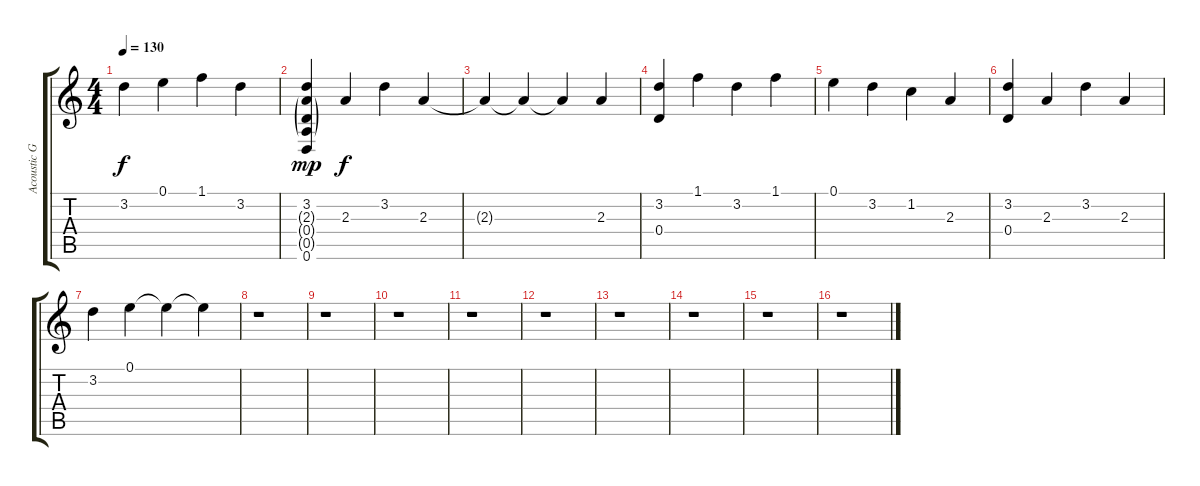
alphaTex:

\track ("Acoustic Guitar Drop D" "Acoustic G") {instrument acousticguitarnylon}
\staff {score tabs}
\tuning (E4 B3 G3 D3 A2 D2) {hide}
\ts (4 4)
\tempo 130
\clef g2
\ks c
3.2.4{dy f} 0.1.4 1.1.4 3.2.4 |
(3.2 2.3{g} 0.4{g} 0.5{g} 0.6).4{dy mp} 2.3.4{dy f} 3.2.4 2.3.4 |
2.3{t}.4 2.3{t}.4 2.3{t}.4 2.3.4 |
(3.2 0.4).4 1.1.4 3.2.4 1.1.4 |
0.1.4 3.2.4 1.2.4 2.3.4 |
(3.2 0.4).4 2.3.4 3.2.4 2.3.4 |
3.2.4 0.1.4 0.1{t}.4 0.1{t}.4 |
r.1 |
r.1 |
r.1 |
r.1 |
r.1 |
r.1 |
r.1 |
r.1 |
r.1
